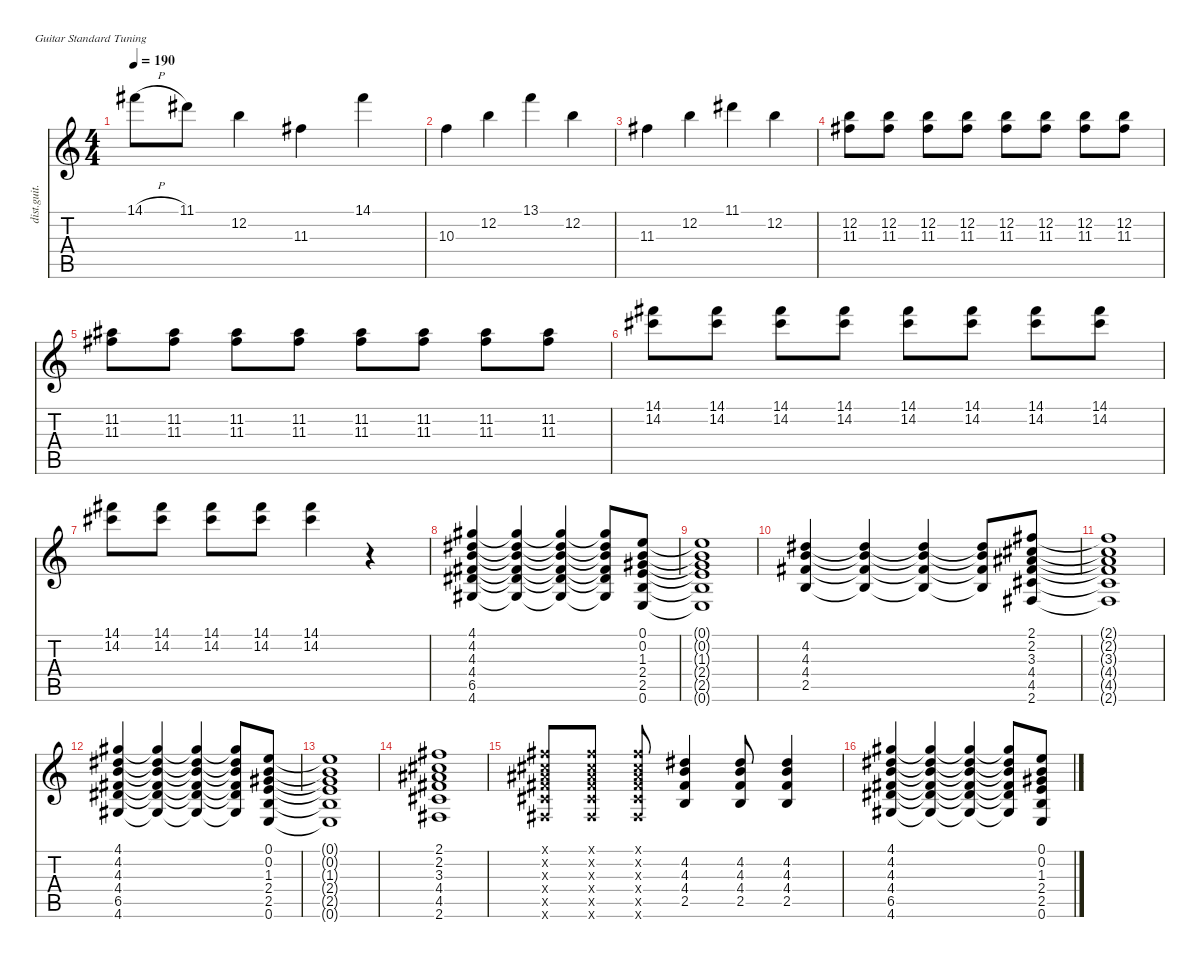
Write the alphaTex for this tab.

\defaultSystemsLayout 4
\hideDynamics
\bracketExtendMode nobrackets
\track ("Bonus Guitar" "dist.guit.") {instrument distortionguitar}
\staff {score tabs}
\tuning (E4 B3 G3 D3 A2 E2)
\ts (4 4)
\tempo 190
\clef g2
\ks c
14.1{h acc #}.8{dy mf beam Down} 11.1{acc #}.8{beam Down} 12.2.4{beam Down} 11.3{acc #}.4{beam Down} 14.1{acc #}.4{beam Down} |
10.3.4{beam Down} 12.2.4{beam Down} 13.1.4{beam Down} 12.2.4{beam Down} |
11.3{acc #}.4{beam Down} 12.2.4{beam Down} 11.1{acc #}.4{beam Down} 12.2.4{beam Down} |
(12.2 11.3{acc #}).8{beam Down} (12.2 11.3{acc #}).8{beam Down} (12.2 11.3{acc #}).8{beam Down} (12.2 11.3{acc #}).8{beam Down} (12.2 11.3{acc #}).8{beam Down} (12.2 11.3{acc #}).8{beam Down} (12.2 11.3{acc #}).8{beam Down} (12.2 11.3{acc #}).8{beam Down} |
(11.2{acc #} 11.3{acc #}).8{beam Down} (11.2{acc #} 11.3{acc #}).8{beam Down} (11.2{acc #} 11.3{acc #}).8{beam Down} (11.2{acc #} 11.3{acc #}).8{beam Down} (11.2{acc #} 11.3{acc #}).8{beam Down} (11.2{acc #} 11.3{acc #}).8{beam Down} (11.2{acc #} 11.3{acc #}).8{beam Down} (11.2{acc #} 11.3{acc #}).8{beam Down} |
(14.1{acc #} 14.2{acc #}).8{beam Down} (14.1{acc #} 14.2{acc #}).8{beam Down} (14.1{acc #} 14.2{acc #}).8{beam Down} (14.1{acc #} 14.2{acc #}).8{beam Down} (14.1{acc #} 14.2{acc #}).8{beam Down} (14.1{acc #} 14.2{acc #}).8{beam Down} (14.1{acc #} 14.2{acc #}).8{beam Down} (14.1{acc #} 14.2{acc #}).8{beam Down} |
(14.1{acc #} 14.2{acc #}).8{beam Down} (14.1{acc #} 14.2{acc #}).8{beam Down} (14.1{acc #} 14.2{acc #}).8{beam Down} (14.1{acc #} 14.2{acc #}).8{beam Down} (14.1{acc #} 14.2{acc #}).4{beam Down} r.4{beam Down} |
(4.1{acc #} 4.2{acc #} 4.3 4.4{acc #} 6.5{acc #} 4.6{acc #}).4{beam Up} (4.1{t acc #} 4.2{t acc #} 4.3{t} 4.4{t acc #} 6.5{t acc #} 4.6{t acc #}).4{beam Up} (4.1{t acc #} 4.2{t acc #} 4.3{t} 4.4{t acc #} 6.5{t acc #} 4.6{t acc #}).4{beam Up} (4.1{t acc #} 4.2{t acc #} 4.3{t} 4.4{t acc #} 6.5{t acc #} 4.6{t acc #}).8{beam Up} (0.1 0.2 1.3{acc #} 2.4 2.5 0.6).8{beam Up} |
(0.1{t} 0.2{t} 1.3{t acc #} 2.4{t} 2.5{t} 0.6{t}).1{beam Up} |
(4.2{acc #} 4.3 4.4{acc #} 2.5).4{beam Up} (4.2{t acc #} 4.3{t} 4.4{t acc #} 2.5{t}).4{beam Up} (4.2{t acc #} 4.3{t} 4.4{t acc #} 2.5{t}).4{beam Up} (4.2{t acc #} 4.3{t} 4.4{t acc #} 2.5{t}).8{beam Up} (2.1{acc #} 2.2{acc #} 3.3{acc #} 4.4{acc #} 4.5{acc #} 2.6{acc #}).8{beam Up} |
(2.1{t acc #} 2.2{t acc #} 3.3{t acc #} 4.4{t acc #} 4.5{t acc #} 2.6{t acc #}).1{beam Up} |
(4.1{acc #} 4.2{acc #} 4.3 4.4{acc #} 6.5{acc #} 4.6{acc #}).4{beam Up} (4.1{t acc #} 4.2{t acc #} 4.3{t} 4.4{t acc #} 6.5{t acc #} 4.6{t acc #}).4{beam Up} (4.1{t acc #} 4.2{t acc #} 4.3{t} 4.4{t acc #} 6.5{t acc #} 4.6{t acc #}).4{beam Up} (4.1{t acc #} 4.2{t acc #} 4.3{t} 4.4{t acc #} 6.5{t acc #} 4.6{t acc #}).8{beam Up} (0.1 0.2 1.3{acc #} 2.4 2.5 0.6).8{beam Up} |
(0.1{t} 0.2{t} 1.3{t acc #} 2.4{t} 2.5{t} 0.6{t}).1{beam Up} |
(2.1{acc #} 2.2{acc #} 3.3{acc #} 4.4{acc #} 4.5{acc #} 2.6{acc #}).1{beam Up} |
(2.1{x acc #} 2.2{x acc #} 3.3{x acc #} 4.4{x acc #} 4.5{x acc #} 2.6{x acc #}).8{beam Up} (2.1{x acc #} 2.2{x acc #} 3.3{x acc #} 4.4{x acc #} 4.5{x acc #} 2.6{x acc #}).8{beam Up} (2.1{x acc #} 2.2{x acc #} 3.3{x acc #} 4.4{x acc #} 4.5{x acc #} 2.6{x acc #}).8{beam Up} (4.2{acc #} 4.3 4.4{acc #} 2.5).4{beam Up} (4.2{acc #} 4.3 4.4{acc #} 2.5).8{beam Up} (4.2{acc #} 4.3 4.4{acc #} 2.5).4{beam Up} |
(4.1{acc #} 4.2{acc #} 4.3 4.4{acc #} 6.5{acc #} 4.6{acc #}).4{beam Up} (4.1{t acc #} 4.2{t acc #} 4.3{t} 4.4{t acc #} 6.5{t acc #} 4.6{t acc #}).4{beam Up} (4.1{t acc #} 4.2{t acc #} 4.3{t} 4.4{t acc #} 6.5{t acc #} 4.6{t acc #}).4{beam Up} (4.1{t acc #} 4.2{t acc #} 4.3{t} 4.4{t acc #} 6.5{t acc #} 4.6{t acc #}).8{beam Up} (0.1 0.2 1.3{acc #} 2.4 2.5 0.6).8{beam Up}
